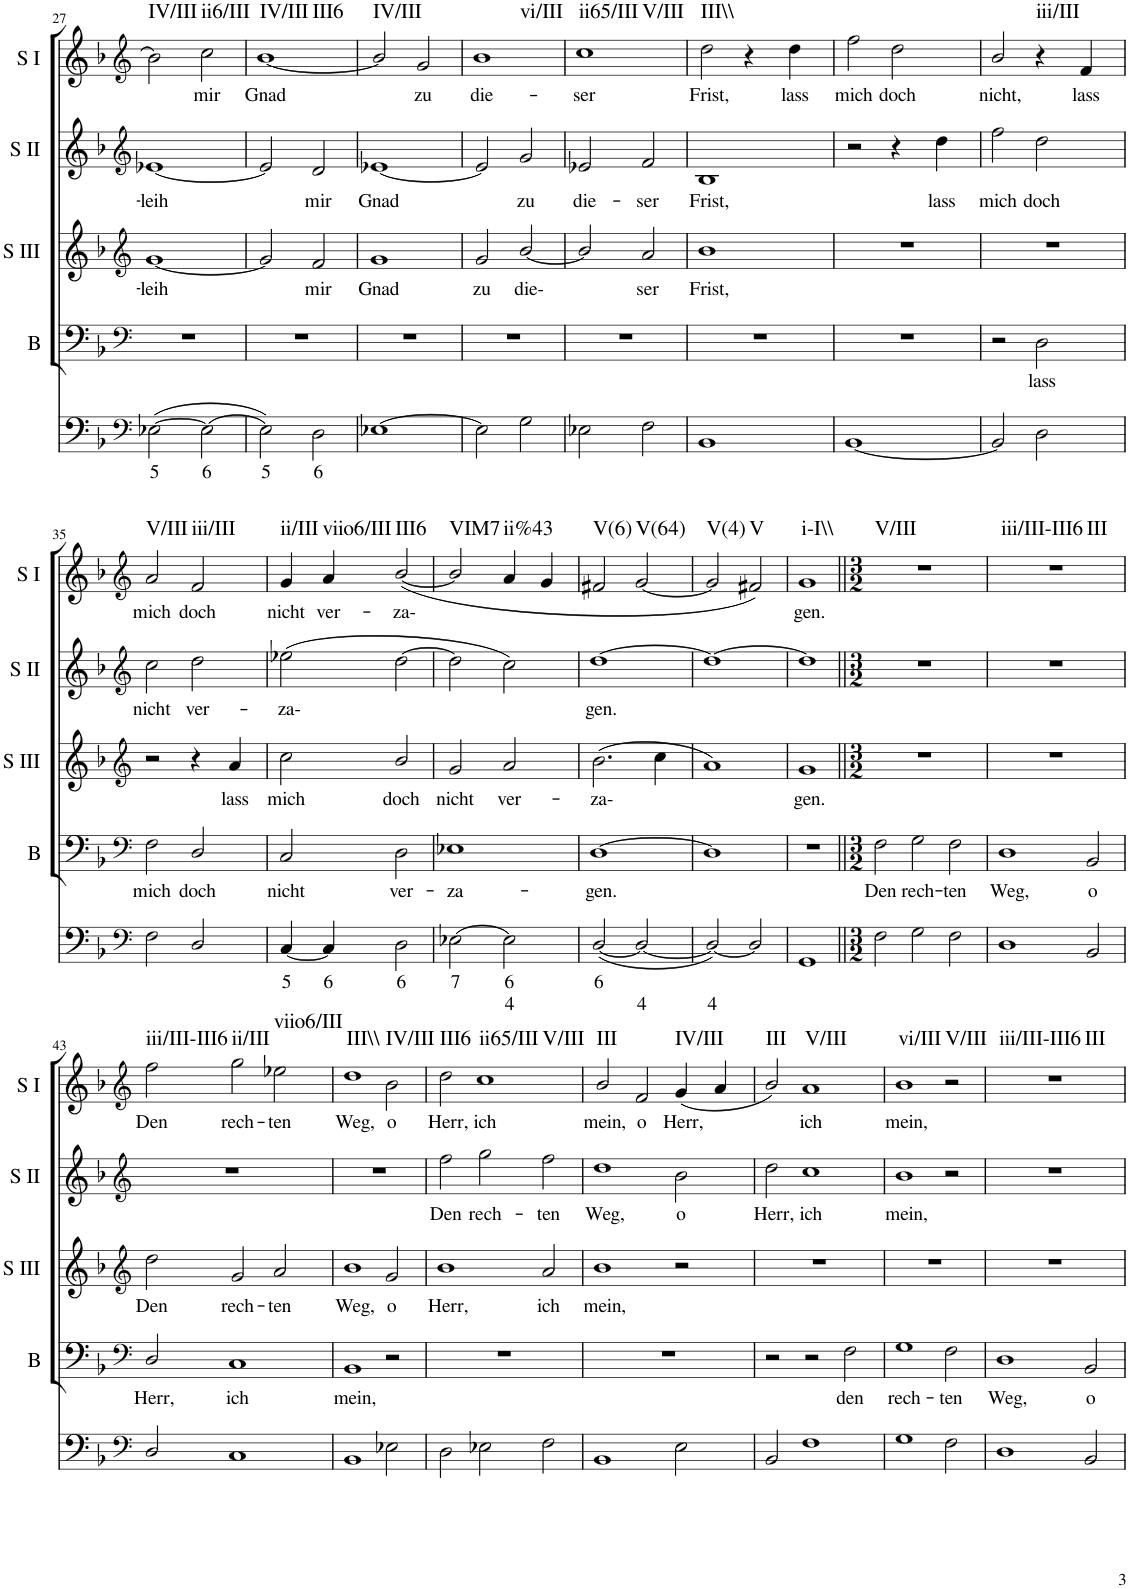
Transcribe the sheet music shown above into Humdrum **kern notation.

**kern	**text	**text	**kern	**text	**kern	**text	**kern	**text	**kern	**text	**harte
*part5	*part5	*part5	*part4	*part4	*part3	*part3	*part2	*part2	*part1	*part1	*part1
*staff5	*staff5	*staff5	*staff4	*staff4	*staff3	*staff3	*staff2	*staff2	*staff1	*staff1	*
*I"Continuo	*	*	*I"Bass	*	*I"Soprano III	*	*I"Soprano II	*	*I"Soprano I	*	*
*	*	*	*I'B	*	*I'S III	*	*I'S II	*	*I'S I	*	*
!!LO:PB:g=z
*clefF4	*	*	*clefF4	*	*clefG2	*	*clefG2	*	*clefG2	*	*
*k[b-]	*	*	*k[b-]	*	*k[b-]	*	*k[b-]	*	*k[b-]	*	*
*M4/4	*	*	*M4/4	*	*M4/4	*	*M4/4	*	*M4/4	*	*
=27	=27	=27	=27	=27	=27	=27	=27	=27	=27	=27	=27
!	!LO:LY:b	!	!	!	!	!LO:LY:b	!	!LO:LY:b	!	!	!LO:H:kt=IV/III
([2E-X\	5	.	1r	.	[1g	leih	[1e-X	leih	2b-\]	.	N
!	!LO:LY:b	!	!	!	!	!	!	!	!	!LO:LY:b	!LO:H:kt=ii6/III
2E-\_	6	.	.	.	.	.	.	.	2cc\	mir	N
=28	=28	=28	=28	=28	=28	=28	=28	=28	=28	=28	=28
!	!LO:LY:b	!	!	!	!	!	!	!	!	!LO:LY:b	!LO:H:n=1:kt=IV/III
!	!	!	!	!	!	!	!	!	!	!	!LO:H:n=2:kt=III6
2E-\])	5	.	1r	.	2g/]	.	2e-/]	.	[1b-	Gnad	N N
!	!LO:LY:b	!	!	!	!	!LO:LY:b	!	!LO:LY:b	!	!	!
2D\	6	.	.	.	2f/	mir	2d/	mir	.	.	.
=29	=29	=29	=29	=29	=29	=29	=29	=29	=29	=29	=29
!	!	!	!	!	!	!LO:LY:b	!	!LO:LY:b	!	!	!LO:H:kt=IV/III
[1E-X	.	.	1r	.	1g	Gnad	[1e-X	Gnad	2b-/]	.	N
!	!	!	!	!	!	!	!	!	!	!LO:LY:b	!
.	.	.	.	.	.	.	.	.	2g/	zu	.
=30	=30	=30	=30	=30	=30	=30	=30	=30	=30	=30	=30
!	!	!	!	!	!	!LO:LY:b	!	!	!	!LO:LY:b	!LO:H:kt=vi/III
2E-\]	.	.	1r	.	2g/	zu	2e-/]	.	1b-	die-	N
!	!	!	!	!	!	!LO:LY:b	!	!LO:LY:b	!	!	!
2G\	.	.	.	.	[2b-/	die-	2g/	zu	.	.	.
=31	=31	=31	=31	=31	=31	=31	=31	=31	=31	=31	=31
!	!	!	!	!	!	!	!	!LO:LY:b	!	!LO:LY:b	!LO:H:n=1:kt=ii65/III
!	!	!	!	!	!	!	!	!	!	!	!LO:H:n=2:kt=V/III
2E-X\	.	.	1r	.	2b-/]	.	2e-X/	die-	1cc	ser	N N
!	!	!	!	!	!	!LO:LY:b	!	!LO:LY:b	!	!	!
2F\	.	.	.	.	2a/	ser	2f/	ser	.	.	.
=32	=32	=32	=32	=32	=32	=32	=32	=32	=32	=32	=32
!	!	!	!	!	!	!LO:LY:b	!	!LO:LY:b	!	!LO:LY:b	!LO:H:kt=III\\
1BB-	.	.	1r	.	1b-	Frist,	1B-	Frist,	2dd\	Frist,	N
.	.	.	.	.	.	.	.	.	4r	.	.
!	!	!	!	!	!	!	!	!	!	!LO:LY:b	!
.	.	.	.	.	.	.	.	.	4dd\	lass	.
=33	=33	=33	=33	=33	=33	=33	=33	=33	=33	=33	=33
!	!	!	!	!	!	!	!	!	!	!LO:LY:b	!
[1BB-	.	.	1r	.	1r	.	2r	.	2ff\	mich	.
!	!	!	!	!	!	!	!	!	!	!LO:LY:b	!
.	.	.	.	.	.	.	4r	.	2dd\	doch	.
!	!	!	!	!	!	!	!	!LO:LY:b	!	!	!
.	.	.	.	.	.	.	4dd\	lass	.	.	.
=34	=34	=34	=34	=34	=34	=34	=34	=34	=34	=34	=34
!	!	!	!	!	!	!	!	!LO:LY:b	!	!LO:LY:b	!
2BB-/]	.	.	2r	.	1r	.	2ff\	mich	2b-/	nicht,	.
!	!	!	!	!LO:LY:b	!	!	!	!LO:LY:b	!	!	!LO:H:kt=iii/III
2D\	.	.	2D\	lass	.	.	2dd\	doch	4r	.	N
!	!	!	!	!	!	!	!	!	!	!LO:LY:b	!
.	.	.	.	.	.	.	.	.	4f/	lass	.
!!LO:LB:g=z
=35	=35	=35	=35	=35	=35	=35	=35	=35	=35	=35	=35
*clefF4	*	*	*clefF4	*	*clefG2	*	*clefG2	*	*clefG2	*	*
!	!	!	!	!LO:LY:b	!	!	!	!LO:LY:b	!	!LO:LY:b	!LO:H:kt=V/III
2F\	.	.	2F\	mich	2r	.	2cc\	nicht	2a/	mich	N
!	!	!	!	!LO:LY:b	!	!	!	!LO:LY:b	!	!LO:LY:b	!LO:H:kt=iii/III
2D/	.	.	2D/	doch	4r	.	2dd\	ver-	2f/	doch	N
!	!	!	!	!	!	!LO:LY:b	!	!	!	!	!
.	.	.	.	.	4a/	lass	.	.	.	.	.
=36	=36	=36	=36	=36	=36	=36	=36	=36	=36	=36	=36
!	!LO:LY:b	!	!	!LO:LY:b	!	!LO:LY:b	!	!LO:LY:b	!	!LO:LY:b	!LO:H:kt=ii/III
[4C/	5	.	2C/	nicht	2cc\	mich	(2ee-X\	za-	4g/	nicht	N
!	!LO:LY:b	!	!	!	!	!	!	!	!	!LO:LY:b	!LO:H:kt=viio6/III
4C/]	6	.	.	.	.	.	.	.	4a/	ver-	N
!	!LO:LY:b	!	!	!LO:LY:b	!	!LO:LY:b	!	!	!	!LO:LY:b	!LO:H:kt=III6
2D\	6	.	2D\	ver-	2b-/	doch	[2dd\	.	([2b-/	za-	N
=37	=37	=37	=37	=37	=37	=37	=37	=37	=37	=37	=37
!	!LO:LY:b	!	!	!LO:LY:b	!	!LO:LY:b	!	!	!	!	!LO:H:kt=VIM7
[2E-X\	7	.	1E-X	za-	2g/	nicht	2dd\]	.	2b-/]	.	N
!	!LO:LY:b	!LO:LY:b	!	!	!	!LO:LY:b	!	!	!	!	!LO:H:kt=ii%43
2E-\]	6	4	.	.	2a/	ver-	2cc\)	.	4a/	.	N
.	.	.	.	.	.	.	.	.	4g/	.	.
=38	=38	=38	=38	=38	=38	=38	=38	=38	=38	=38	=38
!	!LO:LY:b	!	!	!LO:LY:b	!	!LO:LY:b	!	!LO:LY:b	!	!	!LO:H:kt=V(6)
([2D/	6	.	[1D	gen.	(2.b-\	za-	[1dd	gen.	2f#X/	.	N
!	!	!LO:LY:b	!	!	!	!	!	!	!	!	!LO:H:kt=V(64)
2D/_	.	4	.	.	.	.	.	.	[2g/	.	N
.	.	.	.	.	4cc\	.	.	.	.	.	.
=39	=39	=39	=39	=39	=39	=39	=39	=39	=39	=39	=39
!	!	!LO:LY:b	!	!	!	!	!	!	!	!	!LO:H:kt=V(4)
2D/_)	.	4	1D]	.	1a)	.	1dd_	.	2g/]	.	N
!	!	!	!	!	!	!	!	!	!	!	!LO:H:kt=V
2D/]	.	.	.	.	.	.	.	.	2f#X/)	.	N
=40	=40	=40	=40	=40	=40	=40	=40	=40	=40	=40	=40
!	!	!	!	!	!	!LO:LY:b	!	!	!	!LO:LY:b	!LO:H:kt=i-I\\
1GG	.	.	1r	.	1g	gen.	1dd]	.	1g	gen.	N
=41||	=41||	=41||	=41||	=41||	=41||	=41||	=41||	=41||	=41||	=41||	=41||
*M3/2	*	*	*M3/2	*	*M3/2	*	*M3/2	*	*M3/2	*	*
!	!	!	!	!LO:LY:b	!	!	!	!	!	!	!LO:H:kt=V/III
2F\	.	.	2F\	Den	1.r	.	1.r	.	1.r	.	N
!	!	!	!	!LO:LY:b	!	!	!	!	!	!	!
2G\	.	.	2G\	rech-	.	.	.	.	.	.	.
!	!	!	!	!LO:LY:b	!	!	!	!	!	!	!
2F\	.	.	2F\	ten	.	.	.	.	.	.	.
=42	=42	=42	=42	=42	=42	=42	=42	=42	=42	=42	=42
!	!	!	!	!LO:LY:b	!	!	!	!	!	!	!LO:H:n=1:kt=iii/III-III6
!	!	!	!	!	!	!	!	!	!	!	!LO:H:n=2:kt=III
1D	.	.	1D	Weg,	1.r	.	1.r	.	1.r	.	N N
!	!	!	!	!LO:LY:b	!	!	!	!	!	!	!
2BB-/	.	.	2BB-/	o	.	.	.	.	.	.	.
!!LO:LB:g=z
=43	=43	=43	=43	=43	=43	=43	=43	=43	=43	=43	=43
*clefF4	*	*	*clefF4	*	*clefG2	*	*clefG2	*	*clefG2	*	*
!	!	!	!	!LO:LY:b	!	!LO:LY:b	!	!	!	!LO:LY:b	!LO:H:kt=iii/III-III6
2D/	.	.	2D/	Herr,	2dd\	Den	1.r	.	2ff\	Den	N
!	!	!	!	!LO:LY:b	!	!LO:LY:b	!	!	!	!LO:LY:b	!LO:H:kt=ii/III
1C	.	.	1C	ich	2g/	rech-	.	.	2gg\	rech-	N
!	!	!	!	!	!	!LO:LY:b	!	!	!	!LO:LY:b	!LO:H:kt=viio6/III
.	.	.	.	.	2a/	ten	.	.	2ee-X\	ten	N
=44	=44	=44	=44	=44	=44	=44	=44	=44	=44	=44	=44
!	!	!	!	!LO:LY:b	!	!LO:LY:b	!	!	!	!LO:LY:b	!LO:H:kt=III\\
1BB-	.	.	1BB-	mein,	1b-	Weg,	1.r	.	1dd	Weg,	N
!	!	!	!	!	!	!LO:LY:b	!	!	!	!LO:LY:b	!LO:H:kt=IV/III
2E-X\	.	.	2r	.	2g/	o	.	.	2b-\	o	N
=45	=45	=45	=45	=45	=45	=45	=45	=45	=45	=45	=45
!	!	!	!	!	!	!LO:LY:b	!	!LO:LY:b	!	!LO:LY:b	!LO:H:kt=III6
2D\	.	.	1.r	.	1b-	Herr,	2ff\	Den	2dd\	Herr,	N
!	!	!	!	!	!	!	!	!LO:LY:b	!	!LO:LY:b	!LO:H:n=1:kt=ii65/III
!	!	!	!	!	!	!	!	!	!	!	!LO:H:n=2:kt=V/III
2E-X\	.	.	.	.	.	.	2gg\	rech-	1cc	ich	N N
!	!	!	!	!	!	!LO:LY:b	!	!LO:LY:b	!	!	!
2F\	.	.	.	.	2a/	ich	2ff\	ten	.	.	.
=46	=46	=46	=46	=46	=46	=46	=46	=46	=46	=46	=46
!	!	!	!	!	!	!LO:LY:b	!	!LO:LY:b	!	!LO:LY:b	!LO:H:kt=III
1BB-	.	.	1.r	.	1b-	mein,	1dd	Weg,	2b-/	mein,	N
!	!	!	!	!	!	!	!	!	!	!LO:LY:b	!
.	.	.	.	.	.	.	.	.	2f/	o	.
!	!	!	!	!	!	!	!	!LO:LY:b	!	!LO:LY:b	!LO:H:kt=IV/III
2E\	.	.	.	.	2r	.	2b-\	o	(4g/	Herr,	N
.	.	.	.	.	.	.	.	.	4a/	.	.
=47	=47	=47	=47	=47	=47	=47	=47	=47	=47	=47	=47
!	!	!	!	!	!	!	!	!LO:LY:b	!	!	!LO:H:kt=III
2BB-/	.	.	2r	.	1.r	.	2dd\	Herr,	2b-/)	.	N
!	!	!	!	!	!	!	!	!LO:LY:b	!	!LO:LY:b	!LO:H:kt=V/III
1F	.	.	2r	.	.	.	1cc	ich	1a	ich	N
!	!	!	!	!LO:LY:b	!	!	!	!	!	!	!
.	.	.	2F\	den	.	.	.	.	.	.	.
=48	=48	=48	=48	=48	=48	=48	=48	=48	=48	=48	=48
!	!	!	!	!LO:LY:b	!	!	!	!LO:LY:b	!	!LO:LY:b	!LO:H:kt=vi/III
1G	.	.	1G	rech-	1.r	.	1b-	mein,	1b-	mein,	N
!	!	!	!	!LO:LY:b	!	!	!	!	!	!	!LO:H:kt=V/III
2F\	.	.	2F\	ten	.	.	2r	.	2r	.	N
=49	=49	=49	=49	=49	=49	=49	=49	=49	=49	=49	=49
!	!	!	!	!LO:LY:b	!	!	!	!	!	!	!LO:H:n=1:kt=iii/III-III6
!	!	!	!	!	!	!	!	!	!	!	!LO:H:n=2:kt=III
1D	.	.	1D	Weg,	1.r	.	1.r	.	1.r	.	N N
!	!	!	!	!LO:LY:b	!	!	!	!	!	!	!
2BB-/	.	.	2BB-/	o	.	.	.	.	.	.	.
=	=	=	=	=	=	=	=	=	=	=	=
*-	*-	*-	*-	*-	*-	*-	*-	*-	*-	*-	*-
